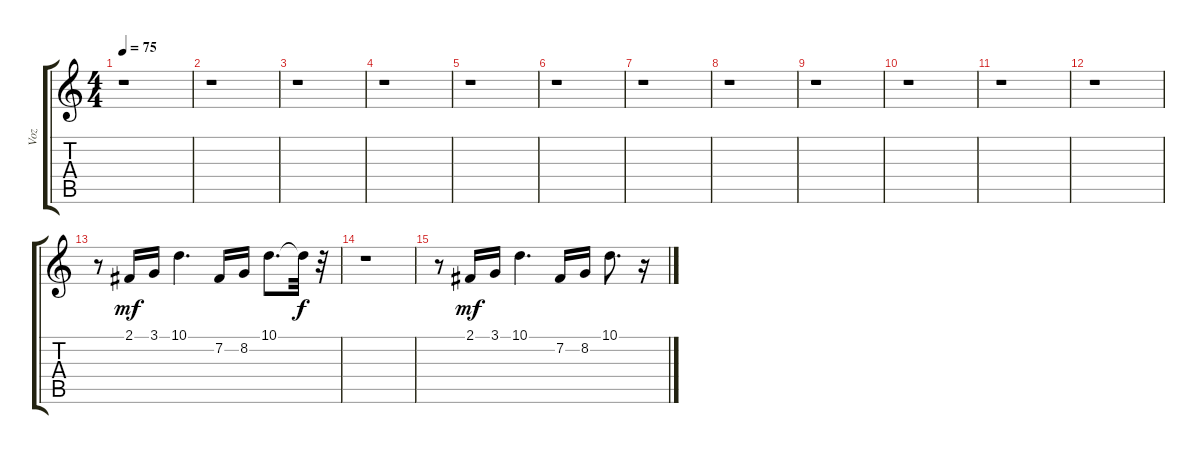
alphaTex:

\track ("Voz" "Voz") {instrument acousticgrandpiano}
\staff {score tabs}
\tuning (E4 B3 G3 D3 A2 E2) {hide}
\ts (4 4)
\tempo 75
\clef g2
\ks c
r.1{dy mf} |
r.1 |
r.1 |
r.1 |
r.1 |
r.1 |
r.1 |
r.1 |
r.1 |
r.1 |
r.1 |
r.1 |
r.8 2.1.16 3.1.16 10.1.4{d} 7.2.16 8.2.16 10.1.8{d} 10.1{t}.32{dy f} r.32 |
r.1 |
r.8 2.1.16{dy mf} 3.1.16 10.1.4{d} 7.2.16 8.2.16 10.1.8{d} r.16
